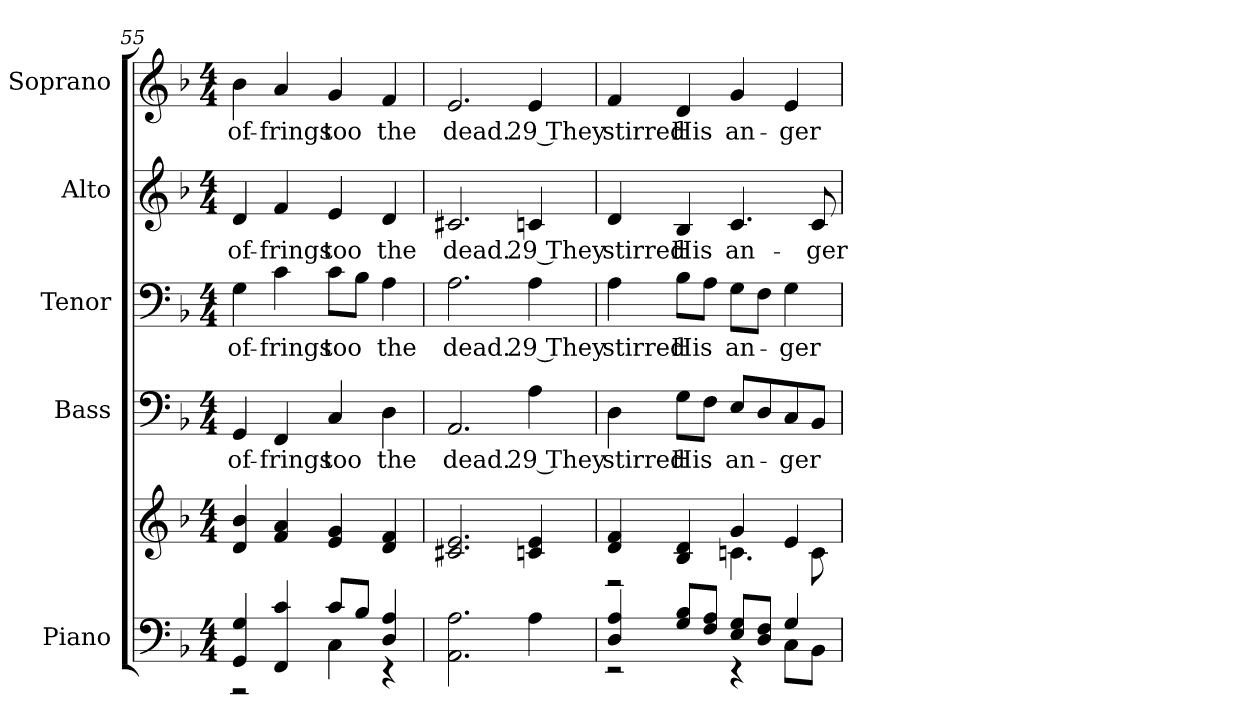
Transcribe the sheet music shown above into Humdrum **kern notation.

**kern	**kern	**kern	**text	**kern	**text	**kern	**text	**kern	**text
*part5	*part5	*part4	*part4	*part3	*part3	*part2	*part2	*part1	*part1
*staff6	*staff5	*staff4	*staff4	*staff3	*staff3	*staff2	*staff2	*staff1	*staff1
*I"Piano	*	*I"Bass	*	*I"Tenor	*	*I"Alto	*	*I"Soprano	*
*I'Pno.	*	*I'B.	*	*I'T.	*	*I'A.	*	*I'S.	*
*clefF4	*clefG2	*clefF4	*	*clefF4	*	*clefG2	*	*clefG2	*
*k[b-]	*k[b-]	*k[b-]	*	*k[b-]	*	*k[b-]	*	*k[b-]	*
*F:	*F:	*F:	*	*F:	*	*F:	*	*F:	*
*M4/4	*M4/4	*M4/4	*	*M4/4	*	*M4/4	*	*M4/4	*
=55	=55	=55	=55	=55	=55	=55	=55	=55	=55
*^	*	*	*	*	*	*	*	*	*
!	!	!	!	!LO:LY:b:color=#000000	!	!	!	!	!	!
!	!	!	!	!	!	!LO:LY:b:color=#000000	!	!	!	!
!	!	!	!	!	!	!	!	!LO:LY:b:color=#000000	!	!
!	!	!	!	!	!	!	!	!	!	!LO:LY:b:color=#000000
4GGi/ 4Gi	2r	4di/ 4b-i	4GGi/	of-	4Gi\	of-	4di/	of-	4b-i\	of-
!	!	!	!	!LO:LY:b:color=#000000	!	!	!	!	!	!
!	!	!	!	!	!	!LO:LY:b:color=#000000	!	!	!	!
!	!	!	!	!	!	!	!	!LO:LY:b:color=#000000	!	!
!	!	!	!	!	!	!	!	!	!	!LO:LY:b:color=#000000
4FFi/ 4ci	.	4fi/ 4ai	4FFi/	-frings	4ci\	-frings	4fi/	-frings	4ai/	-frings
!	!	!	!	!LO:LY:b:color=#000000	!	!	!	!	!	!
!	!	!	!	!	!	!LO:LY:b:color=#000000	!	!	!	!
!	!	!	!	!	!	!	!	!LO:LY:b:color=#000000	!	!
!	!	!	!	!	!	!	!	!	!	!LO:LY:b:color=#000000
8ci/L	4Ci\	4ei/ 4gi	4Ci/	too	8ci\L	too	4ei/	too	4gi/	too
8B-i/J	.	.	.	.	8B-i\J	.	.	.	.	.
!	!	!	!	!LO:LY:b:color=#000000	!	!	!	!	!	!
!	!	!	!	!	!	!LO:LY:b:color=#000000	!	!	!	!
!	!	!	!	!	!	!	!	!LO:LY:b:color=#000000	!	!
!	!	!	!	!	!	!	!	!	!	!LO:LY:b:color=#000000
4Di/ 4Ai	4r	4di/ 4fi	4Di\	the	4Ai\	the	4di/	the	4fi/	the
*v	*v	*	*	*	*	*	*	*	*	*
=56	=56	=56	=56	=56	=56	=56	=56	=56	=56
*^	*	*	*	*	*	*	*	*	*
!	!	!	!	!LO:LY:b:color=#000000	!	!	!	!	!	!
*v	*v	*	*	*	*	*	*	*	*	*
*^	*	*	*	*	*	*	*	*	*
!	!	!	!	!	!	!LO:LY:b:color=#000000	!	!	!	!
*v	*v	*	*	*	*	*	*	*	*	*
*^	*	*	*	*	*	*	*	*	*
!	!	!	!	!	!	!	!	!LO:LY:b:color=#000000	!	!
*v	*v	*	*	*	*	*	*	*	*	*
*^	*	*	*	*	*	*	*	*	*
!	!	!	!	!	!	!	!	!	!	!LO:LY:b:color=#000000
*v	*v	*	*	*	*	*	*	*	*	*
2.AAi\ 2.Ai	2.c#Xi/ 2.ei	2.AAi/	dead.	2.Ai\	dead.	2.c#Xi/	dead.	2.ei/	dead.
!	!	!	!LO:LY:b:color=#000000	!	!	!	!	!	!
!	!	!	!	!	!LO:LY:b:color=#000000	!	!	!	!
!	!	!	!	!	!	!	!LO:LY:b:color=#000000	!	!
!	!	!	!	!	!	!	!	!	!LO:LY:b:color=#000000
4Ai\	4cni/ 4ei	4Ai\	29 They	4Ai\	29 They	4cni/	29 They	4ei/	29 They
=57	=57	=57	=57	=57	=57	=57	=57	=57	=57
*^	*^	*	*	*	*	*	*	*	*
!	!	!	!	!	!LO:LY:b:color=#000000	!	!	!	!	!	!
!	!	!	!	!	!	!	!LO:LY:b:color=#000000	!	!	!	!
!	!	!	!	!	!	!	!	!	!LO:LY:b:color=#000000	!	!
!	!	!	!	!	!	!	!	!	!	!	!LO:LY:b:color=#000000
4Di/ 4Ai	2r	4di/ 4fi	2r	4Di\	stirred	4Ai\	stirred	4di/	stirred	4fi/	stirred
!	!	!	!	!	!LO:LY:b:color=#000000	!	!	!	!	!	!
!	!	!	!	!	!	!	!LO:LY:b:color=#000000	!	!	!	!
!	!	!	!	!	!	!	!	!	!LO:LY:b:color=#000000	!	!
!	!	!	!	!	!	!	!	!	!	!	!LO:LY:b:color=#000000
8Gi/ 8B-iL	.	4B-i/ 4di	.	8Gi\L	His	8B-i\L	His	4B-i/	His	4di/	His
8Fi/ 8AiJ	.	.	.	8Fi\J	.	8Ai\J	.	.	.	.	.
!	!	!	!	!	!LO:LY:b:color=#000000	!	!	!	!	!	!
!	!	!	!	!	!	!	!LO:LY:b:color=#000000	!	!	!	!
!	!	!	!	!	!	!	!	!	!LO:LY:b:color=#000000	!	!
!	!	!	!	!	!	!	!	!	!	!	!LO:LY:b:color=#000000
8Ei/ 8GiL	4r	4gi/	4.cni\	8Ei/L	an-	8Gi\L	an-	4.ci/	an-	4gi/	an-
8Di/ 8FiJ	.	.	.	8Di/	.	8Fi\J	.	.	.	.	.
!	!	!	!	!	!LO:LY:b:color=#000000	!	!	!	!	!	!
!	!	!	!	!	!	!	!LO:LY:b:color=#000000	!	!	!	!
!	!	!	!	!	!	!	!	!	!	!	!LO:LY:b:color=#000000
4Gi/	8Ci\L	4ei/	.	8Ci/	-ger	4Gi\	-ger	.	.	4ei/	-ger
!	!	!	!	!	!	!	!	!	!LO:LY:b:color=#000000	!	!
.	8BB-i\J	.	8ci\	8BB-i/J	.	.	.	8ci/	-ger	.	.
*v	*v	*	*	*	*	*	*	*	*	*	*
*	*v	*v	*	*	*	*	*	*	*	*
=	=	=	=	=	=	=	=	=	=
*-	*-	*-	*-	*-	*-	*-	*-	*-	*-
